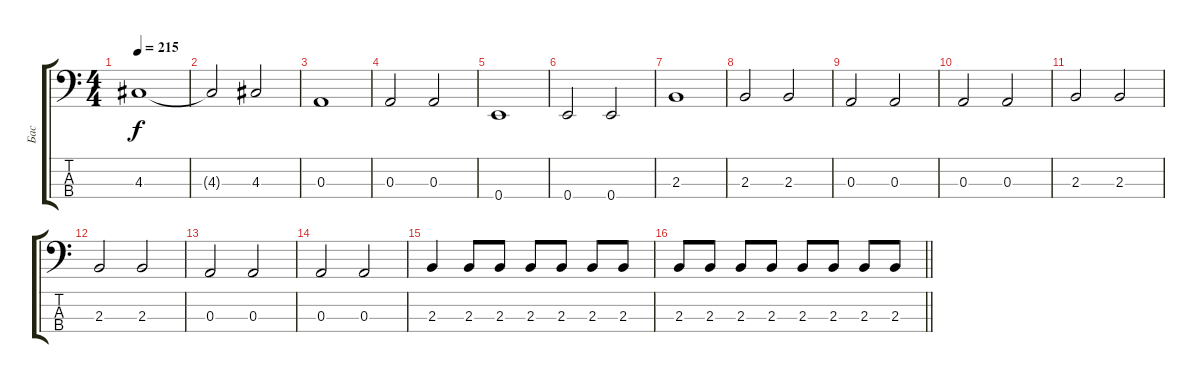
\track ("Бас" "Бас") {instrument electricbassfinger}
\staff {score tabs}
\tuning (G2 D2 A1 E1) {hide}
\ts (4 4)
\tempo 215
\clef f4
\ks c
4.3.1{dy f} |
4.3{t}.2 4.3.2 |
0.3.1 |
0.3.2 0.3.2 |
0.4.1 |
0.4.2 0.4.2 |
2.3.1 |
2.3.2 2.3.2 |
0.3.2 0.3.2 |
0.3.2 0.3.2 |
2.3.2 2.3.2 |
2.3.2 2.3.2 |
0.3.2 0.3.2 |
0.3.2 0.3.2 |
2.3.4 2.3.8 2.3.8 2.3.8 2.3.8 2.3.8 2.3.8 |
\barLineRight lightlight
2.3.8 2.3.8 2.3.8 2.3.8 2.3.8 2.3.8 2.3.8 2.3.8
